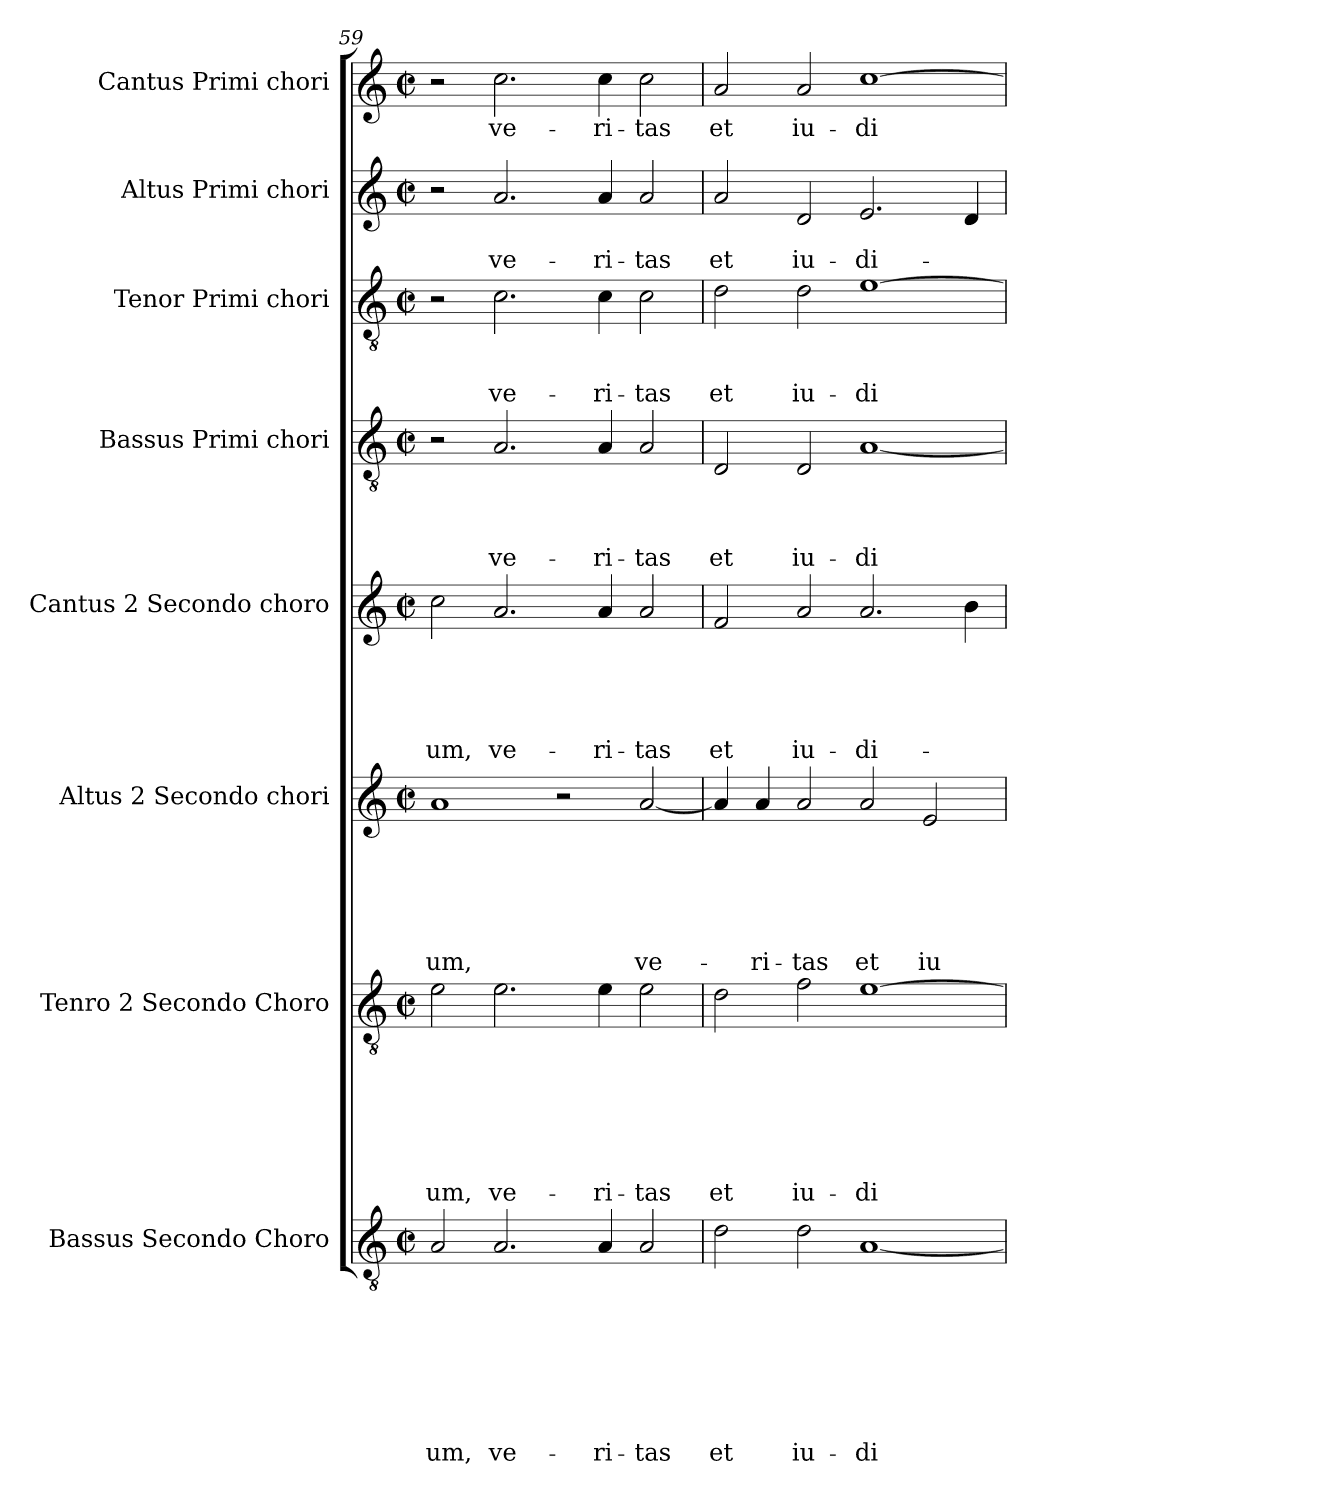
**kern	**text	**text	**text	**text	**text	**text	**text	**text	**kern	**text	**text	**text	**text	**text	**text	**text	**kern	**text	**text	**text	**text	**text	**text	**kern	**text	**text	**text	**text	**text	**kern	**text	**text	**text	**text	**kern	**text	**text	**text	**kern	**text	**text	**kern	**text
*part8	*part8	*part8	*part8	*part8	*part8	*part8	*part8	*part8	*part7	*part7	*part7	*part7	*part7	*part7	*part7	*part7	*part6	*part6	*part6	*part6	*part6	*part6	*part6	*part5	*part5	*part5	*part5	*part5	*part5	*part4	*part4	*part4	*part4	*part4	*part3	*part3	*part3	*part3	*part2	*part2	*part2	*part1	*part1
*staff8	*staff8	*staff8	*staff8	*staff8	*staff8	*staff8	*staff8	*staff8	*staff7	*staff7	*staff7	*staff7	*staff7	*staff7	*staff7	*staff7	*staff6	*staff6	*staff6	*staff6	*staff6	*staff6	*staff6	*staff5	*staff5	*staff5	*staff5	*staff5	*staff5	*staff4	*staff4	*staff4	*staff4	*staff4	*staff3	*staff3	*staff3	*staff3	*staff2	*staff2	*staff2	*staff1	*staff1
*I"Bassus Secondo Choro	*	*	*	*	*	*	*	*	*I"Tenro 2 Secondo Choro	*	*	*	*	*	*	*	*I"Altus 2 Secondo chori	*	*	*	*	*	*	*I"Cantus 2 Secondo choro	*	*	*	*	*	*I"Bassus Primi chori	*	*	*	*	*I"Tenor Primi chori	*	*	*	*I"Altus Primi chori	*	*	*I"Cantus Primi chori	*
*I'Ch	*	*	*	*	*	*	*	*	*I'Ch	*	*	*	*	*	*	*	*I'Ch	*	*	*	*	*	*	*I'Ch	*	*	*	*	*	*I'Ch	*	*	*	*	*I'Ch	*	*	*	*I'Ch	*	*	*I'Ch	*
*clefGv2	*	*	*	*	*	*	*	*	*clefGv2	*	*	*	*	*	*	*	*clefG2	*	*	*	*	*	*	*clefG2	*	*	*	*	*	*clefGv2	*	*	*	*	*clefGv2	*	*	*	*clefG2	*	*	*clefG2	*
*k[]	*	*	*	*	*	*	*	*	*k[]	*	*	*	*	*	*	*	*k[]	*	*	*	*	*	*	*k[]	*	*	*	*	*	*k[]	*	*	*	*	*k[]	*	*	*	*k[]	*	*	*k[]	*
*C:	*	*	*	*	*	*	*	*	*C:	*	*	*	*	*	*	*	*C:	*	*	*	*	*	*	*C:	*	*	*	*	*	*C:	*	*	*	*	*C:	*	*	*	*C:	*	*	*C:	*
*M2/2	*	*	*	*	*	*	*	*	*M2/2	*	*	*	*	*	*	*	*M2/2	*	*	*	*	*	*	*M2/2	*	*	*	*	*	*M2/2	*	*	*	*	*M2/2	*	*	*	*M2/2	*	*	*M2/2	*
*met(c|)	*	*	*	*	*	*	*	*	*met(c|)	*	*	*	*	*	*	*	*met(c|)	*	*	*	*	*	*	*met(c|)	*	*	*	*	*	*met(c|)	*	*	*	*	*met(c|)	*	*	*	*met(c|)	*	*	*met(c|)	*
=59	=59	=59	=59	=59	=59	=59	=59	=59	=59	=59	=59	=59	=59	=59	=59	=59	=59	=59	=59	=59	=59	=59	=59	=59	=59	=59	=59	=59	=59	=59	=59	=59	=59	=59	=59	=59	=59	=59	=59	=59	=59	=59	=59
!	!	!	!	!	!	!	!	!LO:LY:b	!	!	!	!	!	!	!	!LO:LY:b	!	!	!	!	!	!	!LO:LY:b	!	!	!	!	!	!LO:LY:b	!	!	!	!	!	!	!	!	!	!	!	!	!	!
2A/	.	.	.	.	.	.	.	-um,	2e\	.	.	.	.	.	.	-um,	1a	.	.	.	.	.	-um,	2cc\	.	.	.	.	-um,	2r	.	.	.	.	2r	.	.	.	2r	.	.	2r	.
!	!	!	!	!	!	!	!	!LO:LY:b	!	!	!	!	!	!	!	!LO:LY:b	!	!	!	!	!	!	!	!	!	!	!	!	!LO:LY:b	!	!	!	!	!LO:LY:b	!	!	!	!LO:LY:b	!	!	!LO:LY:b	!	!LO:LY:b
2.A/	.	.	.	.	.	.	.	ve-	2.e\	.	.	.	.	.	.	ve-	.	.	.	.	.	.	.	2.a/	.	.	.	.	ve-	2.A/	.	.	.	ve-	2.c\	.	.	ve-	2.a/	.	ve-	2.cc\	ve-
.	.	.	.	.	.	.	.	.	.	.	.	.	.	.	.	.	2r	.	.	.	.	.	.	.	.	.	.	.	.	.	.	.	.	.	.	.	.	.	.	.	.	.	.
!	!	!	!	!	!	!	!	!LO:LY:b	!	!	!	!	!	!	!	!LO:LY:b	!	!	!	!	!	!	!	!	!	!	!	!	!LO:LY:b	!	!	!	!	!LO:LY:b	!	!	!	!LO:LY:b	!	!	!LO:LY:b	!	!LO:LY:b
4A/	.	.	.	.	.	.	.	-ri-	4e\	.	.	.	.	.	.	-ri-	.	.	.	.	.	.	.	4a/	.	.	.	.	-ri-	4A/	.	.	.	-ri-	4c\	.	.	-ri-	4a/	.	-ri-	4cc\	-ri-
!	!	!	!	!	!	!	!	!LO:LY:b:rj	!	!	!	!	!	!	!	!LO:LY:b:rj	!	!	!	!	!	!	!LO:LY:b	!	!	!	!	!	!LO:LY:b:rj	!	!	!	!	!LO:LY:b:rj	!	!	!	!LO:LY:b:rj	!	!	!LO:LY:b:rj	!	!LO:LY:b:rj
2A/	.	.	.	.	.	.	.	-tas	2e\	.	.	.	.	.	.	-tas	[<2a/	.	.	.	.	.	ve-	2a/	.	.	.	.	-tas	2A/	.	.	.	-tas	2c\	.	.	-tas	2a/	.	-tas	2cc\	-tas
=60	=60	=60	=60	=60	=60	=60	=60	=60	=60	=60	=60	=60	=60	=60	=60	=60	=60	=60	=60	=60	=60	=60	=60	=60	=60	=60	=60	=60	=60	=60	=60	=60	=60	=60	=60	=60	=60	=60	=60	=60	=60	=60	=60
!	!	!	!	!	!	!	!	!LO:LY:b	!	!	!	!	!	!	!	!LO:LY:b	!	!	!	!	!	!	!	!	!	!	!	!	!LO:LY:b	!	!	!	!	!LO:LY:b	!	!	!	!LO:LY:b	!	!	!LO:LY:b	!	!LO:LY:b
2d\	.	.	.	.	.	.	.	et	2d\	.	.	.	.	.	.	et	4a/]	.	.	.	.	.	.	2f/	.	.	.	.	et	2D/	.	.	.	et	2d\	.	.	et	2a/	.	et	2a/	et
!	!	!	!	!	!	!	!	!	!	!	!	!	!	!	!	!	!	!	!	!	!	!	!LO:LY:b	!	!	!	!	!	!	!	!	!	!	!	!	!	!	!	!	!	!	!	!
.	.	.	.	.	.	.	.	.	.	.	.	.	.	.	.	.	4a/	.	.	.	.	.	-ri-	.	.	.	.	.	.	.	.	.	.	.	.	.	.	.	.	.	.	.	.
!	!	!	!	!	!	!	!	!LO:LY:b	!	!	!	!	!	!	!	!LO:LY:b	!	!	!	!	!	!	!LO:LY:b:rj	!	!	!	!	!	!LO:LY:b	!	!	!	!	!LO:LY:b	!	!	!	!LO:LY:b	!	!	!LO:LY:b	!	!LO:LY:b
2d\	.	.	.	.	.	.	.	iu-	2f\	.	.	.	.	.	.	iu-	2a/	.	.	.	.	.	-tas	2a/	.	.	.	.	iu-	2D/	.	.	.	iu-	2d\	.	.	iu-	2d/	.	iu-	2a/	iu-
!	!	!	!	!	!	!	!	!LO:LY:b	!	!	!	!	!	!	!	!LO:LY:b	!	!	!	!	!	!	!LO:LY:b	!	!	!	!	!	!LO:LY:b	!	!	!	!	!LO:LY:b	!	!	!	!LO:LY:b	!	!	!LO:LY:b	!	!LO:LY:b
[<1A	.	.	.	.	.	.	.	-di-	[>1e	.	.	.	.	.	.	-di-	2a/	.	.	.	.	.	et	2.a/	.	.	.	.	-di-	[<1A	.	.	.	-di-	[>1e	.	.	-di-	2.e/	.	-di-	[>1cc	-di-
!	!	!	!	!	!	!	!	!	!	!	!	!	!	!	!	!	!	!	!	!	!	!	!LO:LY:b	!	!	!	!	!	!	!	!	!	!	!	!	!	!	!	!	!	!	!	!
.	.	.	.	.	.	.	.	.	.	.	.	.	.	.	.	.	2e/	.	.	.	.	.	iu-	.	.	.	.	.	.	.	.	.	.	.	.	.	.	.	.	.	.	.	.
.	.	.	.	.	.	.	.	.	.	.	.	.	.	.	.	.	.	.	.	.	.	.	.	4b\	.	.	.	.	.	.	.	.	.	.	.	.	.	.	4d/	.	.	.	.
=	=	=	=	=	=	=	=	=	=	=	=	=	=	=	=	=	=	=	=	=	=	=	=	=	=	=	=	=	=	=	=	=	=	=	=	=	=	=	=	=	=	=	=
*-	*-	*-	*-	*-	*-	*-	*-	*-	*-	*-	*-	*-	*-	*-	*-	*-	*-	*-	*-	*-	*-	*-	*-	*-	*-	*-	*-	*-	*-	*-	*-	*-	*-	*-	*-	*-	*-	*-	*-	*-	*-	*-	*-
